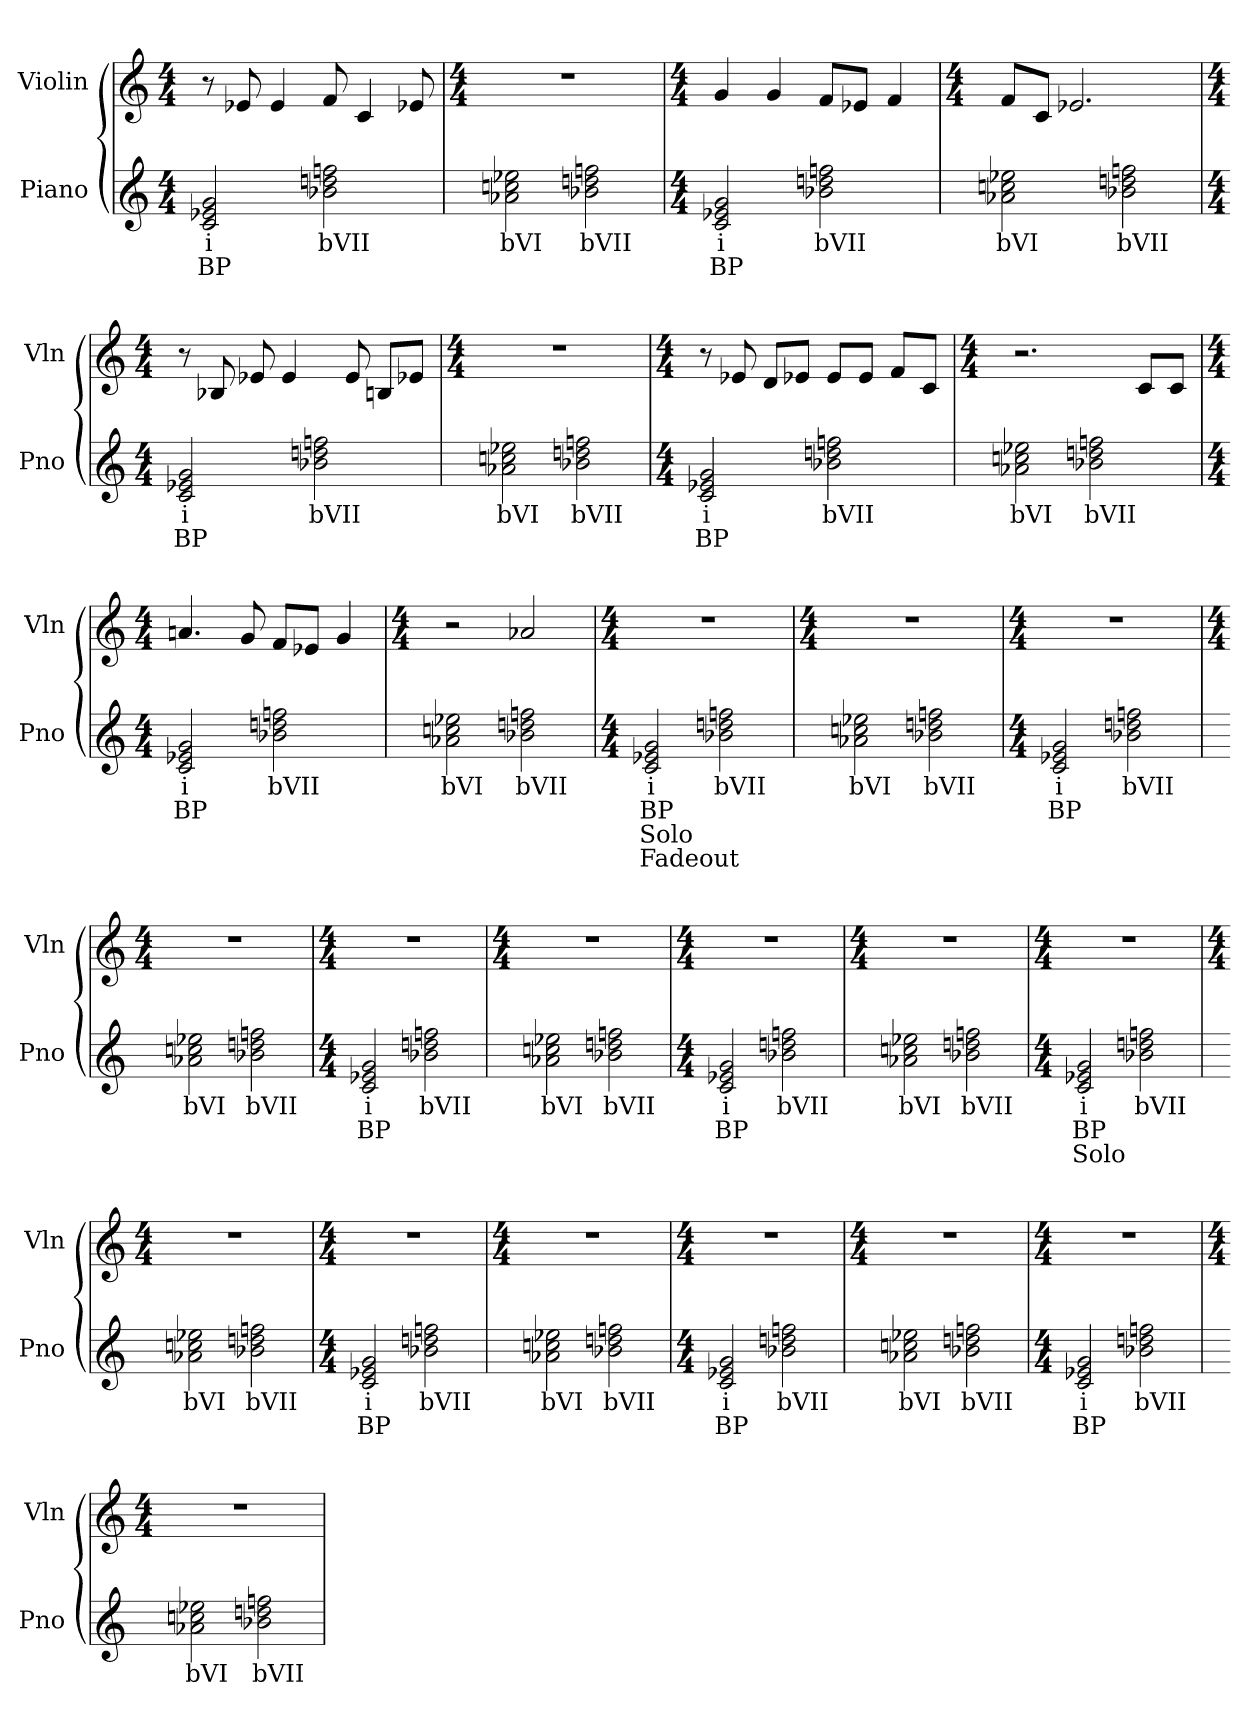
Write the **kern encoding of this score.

**kern	**text	**text	**text	**text	**kern
*part2	*part2	*part2	*part2	*part2	*part1
*staff2	*staff2	*staff2	*staff2	*staff2	*staff1
*I"Piano	*	*	*	*	*I"Violin
*I'Pno	*	*	*	*	*I'Vln
*k[]	*	*	*	*	*
*C:	*	*	*	*	*
*M4/4	*	*	*	*	*M4/4
=	=	=	=	=	=
2c 2e-X 2g	i	BP	.	.	8r
.	.	.	.	.	8e-X
.	.	.	.	.	4e-
2b-X 2ddn 2ffn	bVII	.	.	.	8f
.	.	.	.	.	4c
.	.	.	.	.	8e-X
=	=	=	=	=	=
*k[]	*	*	*	*	*
*C:	*	*	*	*	*
*	*	*	*	*	*M4/4
2a-X 2ccn 2ee-X	bVI	.	.	.	1r
2b-X 2ddn 2ffn	bVII	.	.	.	.
=	=	=	=	=	=
*k[]	*	*	*	*	*
*C:	*	*	*	*	*
*M4/4	*	*	*	*	*M4/4
2c 2e-X 2g	i	BP	.	.	4g
.	.	.	.	.	4g
2b-X 2ddn 2ffn	bVII	.	.	.	8fL
.	.	.	.	.	8e-XJ
.	.	.	.	.	4f
=	=	=	=	=	=
*k[]	*	*	*	*	*
*C:	*	*	*	*	*
*	*	*	*	*	*M4/4
2a-X 2ccn 2ee-X	bVI	.	.	.	8fL
.	.	.	.	.	8cJ
.	.	.	.	.	2.e-X
2b-X 2ddn 2ffn	bVII	.	.	.	.
=	=	=	=	=	=
*k[]	*	*	*	*	*
*C:	*	*	*	*	*
*M4/4	*	*	*	*	*M4/4
2c 2e-X 2g	i	BP	.	.	8r
.	.	.	.	.	8B-X
.	.	.	.	.	8e-X
.	.	.	.	.	4e-
2b-X 2ddn 2ffn	bVII	.	.	.	.
.	.	.	.	.	8e-
.	.	.	.	.	8BnL
.	.	.	.	.	8e-XJ
=	=	=	=	=	=
*k[]	*	*	*	*	*
*C:	*	*	*	*	*
*	*	*	*	*	*M4/4
2a-X 2ccn 2ee-X	bVI	.	.	.	1r
2b-X 2ddn 2ffn	bVII	.	.	.	.
=	=	=	=	=	=
*k[]	*	*	*	*	*
*C:	*	*	*	*	*
*M4/4	*	*	*	*	*M4/4
2c 2e-X 2g	i	BP	.	.	8r
.	.	.	.	.	8e-X
.	.	.	.	.	8dL
.	.	.	.	.	8e-XJ
2b-X 2ddn 2ffn	bVII	.	.	.	8e-L
.	.	.	.	.	8e-J
.	.	.	.	.	8fL
.	.	.	.	.	8cJ
=	=	=	=	=	=
*k[]	*	*	*	*	*
*C:	*	*	*	*	*
*	*	*	*	*	*M4/4
2a-X 2ccn 2ee-X	bVI	.	.	.	2.r
2b-X 2ddn 2ffn	bVII	.	.	.	.
.	.	.	.	.	8cL
.	.	.	.	.	8cJ
=	=	=	=	=	=
*k[]	*	*	*	*	*
*C:	*	*	*	*	*
*M4/4	*	*	*	*	*M4/4
2c 2e-X 2g	i	BP	.	.	4.an
.	.	.	.	.	8g
2b-X 2ddn 2ffn	bVII	.	.	.	8fL
.	.	.	.	.	8e-XJ
.	.	.	.	.	4g
=	=	=	=	=	=
*k[]	*	*	*	*	*
*C:	*	*	*	*	*
*	*	*	*	*	*M4/4
2a-X 2ccn 2ee-X	bVI	.	.	.	2r
2b-X 2ddn 2ffn	bVII	.	.	.	2a-X
=	=	=	=	=	=
*k[]	*	*	*	*	*
*C:	*	*	*	*	*
*M4/4	*	*	*	*	*M4/4
2c 2e-X 2g	i	BP	Solo	Fadeout	1r
2b-X 2ddn 2ffn	bVII	.	.	.	.
=	=	=	=	=	=
*k[]	*	*	*	*	*
*C:	*	*	*	*	*
*	*	*	*	*	*M4/4
2a-X 2ccn 2ee-X	bVI	.	.	.	1r
2b-X 2ddn 2ffn	bVII	.	.	.	.
=	=	=	=	=	=
*k[]	*	*	*	*	*
*C:	*	*	*	*	*
*M4/4	*	*	*	*	*M4/4
2c 2e-X 2g	i	BP	.	.	1r
2b-X 2ddn 2ffn	bVII	.	.	.	.
=	=	=	=	=	=
*k[]	*	*	*	*	*
*C:	*	*	*	*	*
*	*	*	*	*	*M4/4
2a-X 2ccn 2ee-X	bVI	.	.	.	1r
2b-X 2ddn 2ffn	bVII	.	.	.	.
=	=	=	=	=	=
*k[]	*	*	*	*	*
*C:	*	*	*	*	*
*M4/4	*	*	*	*	*M4/4
2c 2e-X 2g	i	BP	.	.	1r
2b-X 2ddn 2ffn	bVII	.	.	.	.
=	=	=	=	=	=
*k[]	*	*	*	*	*
*C:	*	*	*	*	*
*	*	*	*	*	*M4/4
2a-X 2ccn 2ee-X	bVI	.	.	.	1r
2b-X 2ddn 2ffn	bVII	.	.	.	.
=	=	=	=	=	=
*k[]	*	*	*	*	*
*C:	*	*	*	*	*
*M4/4	*	*	*	*	*M4/4
2c 2e-X 2g	i	BP	.	.	1r
2b-X 2ddn 2ffn	bVII	.	.	.	.
=	=	=	=	=	=
*k[]	*	*	*	*	*
*C:	*	*	*	*	*
*	*	*	*	*	*M4/4
2a-X 2ccn 2ee-X	bVI	.	.	.	1r
2b-X 2ddn 2ffn	bVII	.	.	.	.
=	=	=	=	=	=
*k[]	*	*	*	*	*
*C:	*	*	*	*	*
*M4/4	*	*	*	*	*M4/4
2c 2e-X 2g	i	BP	Solo	.	1r
2b-X 2ddn 2ffn	bVII	.	.	.	.
=	=	=	=	=	=
*k[]	*	*	*	*	*
*C:	*	*	*	*	*
*	*	*	*	*	*M4/4
2a-X 2ccn 2ee-X	bVI	.	.	.	1r
2b-X 2ddn 2ffn	bVII	.	.	.	.
=	=	=	=	=	=
*k[]	*	*	*	*	*
*C:	*	*	*	*	*
*M4/4	*	*	*	*	*M4/4
2c 2e-X 2g	i	BP	.	.	1r
2b-X 2ddn 2ffn	bVII	.	.	.	.
=	=	=	=	=	=
*k[]	*	*	*	*	*
*C:	*	*	*	*	*
*	*	*	*	*	*M4/4
2a-X 2ccn 2ee-X	bVI	.	.	.	1r
2b-X 2ddn 2ffn	bVII	.	.	.	.
=	=	=	=	=	=
*k[]	*	*	*	*	*
*C:	*	*	*	*	*
*M4/4	*	*	*	*	*M4/4
2c 2e-X 2g	i	BP	.	.	1r
2b-X 2ddn 2ffn	bVII	.	.	.	.
=	=	=	=	=	=
*k[]	*	*	*	*	*
*C:	*	*	*	*	*
*	*	*	*	*	*M4/4
2a-X 2ccn 2ee-X	bVI	.	.	.	1r
2b-X 2ddn 2ffn	bVII	.	.	.	.
=	=	=	=	=	=
*k[]	*	*	*	*	*
*C:	*	*	*	*	*
*M4/4	*	*	*	*	*M4/4
2c 2e-X 2g	i	BP	.	.	1r
2b-X 2ddn 2ffn	bVII	.	.	.	.
=	=	=	=	=	=
*k[]	*	*	*	*	*
*C:	*	*	*	*	*
*	*	*	*	*	*M4/4
2a-X 2ccn 2ee-X	bVI	.	.	.	1r
2b-X 2ddn 2ffn	bVII	.	.	.	.
=	=	=	=	=	=
*-	*-	*-	*-	*-	*-
